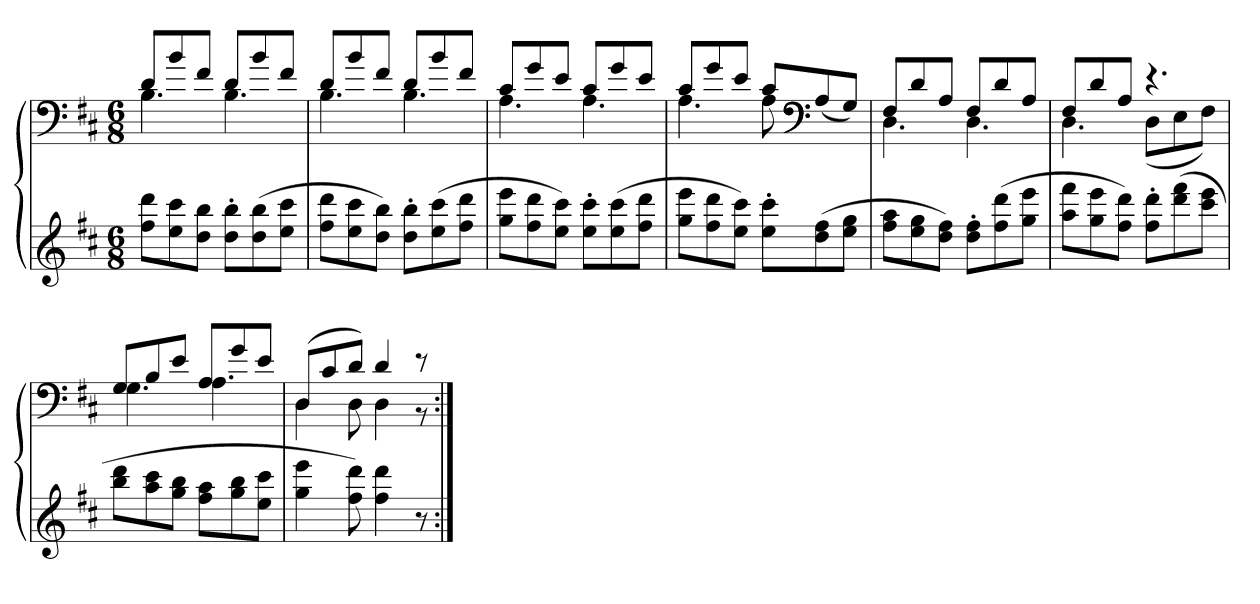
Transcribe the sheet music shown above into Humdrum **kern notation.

**kern	**kern
*part1	*part1
*staff2	*staff1
*clefG2	*clefF4
*k[f#c#]	*k[f#c#]
*D:	*D:
*M6/8	*M6/8
=	=
*	*^
8ff# 8dddL	8dL	4.B
8ee 8ccc#	8b	.
8dd 8bbJ	8f#J	.
8dd' 8bb'L	8dL	4.B
(8dd 8bb	8b	.
8ee 8ccc#J	8f#J	.
=	=	=
8ff# 8dddL	8dL	4.B
8ee 8ccc#	8b	.
8dd 8bbJ)	8f#J	.
8dd' 8bb'L	8dL	4.B
(8ee 8ccc#	8b	.
8ff# 8dddJ	8f#J	.
=	=	=
8gg 8eeeL	8c#L	4.A
8ff# 8ddd	8g	.
8ee 8ccc#J)	8eJ	.
8ee' 8ccc#'L	8c#L	4.A
(8ee 8ccc#	8g	.
8ff# 8dddJ	8eJ	.
=	=	=
8gg 8eeeL	8c#L	4.A
8ff# 8ddd	8g	.
8ee 8ccc#J)	8eJ	.
8ee' 8ccc#'L	8c#L	8A
*	*clefF4	*
(8dd 8ff#	(8A	4ryy
8ee 8ggJ	8GJ)	.
=	=	=
8ff# 8aaL	8F#L	4.D
8ee 8gg	8d	.
8dd 8ff#J)	8AJ	.
8dd' 8ff#'L	8F#L	4.D
(8ff# 8ddd	8d	.
8gg 8eeeJ	8AJ	.
=	=	=
8aa 8fff#L	8F#L	4.D
8gg 8eee	8d	.
8ff# 8dddJ)	8AJ	.
8ff#' 8ddd'L	4.r	(8DL
(8ddd 8fff#	.	8E
8ccc# 8eeeJ	.	8F#J)
=	=	=
8bb 8dddL	8GL	4.G
8aa 8ccc#	8B	.
8gg 8bbJ	8eJ	.
8ff# 8aaL	8AL	4.A
8gg 8bb	8g	.
8ee 8ccc#J	8eJ	.
=	=	=
4gg 4eee	(8DL	4D
.	8c#	.
8ff# 8ddd)	8dJ)	8D
4ff# 4ddd	4d	4D
8r	8r	8r
*	*v	*v
=:|!	=:|!
*-	*-
